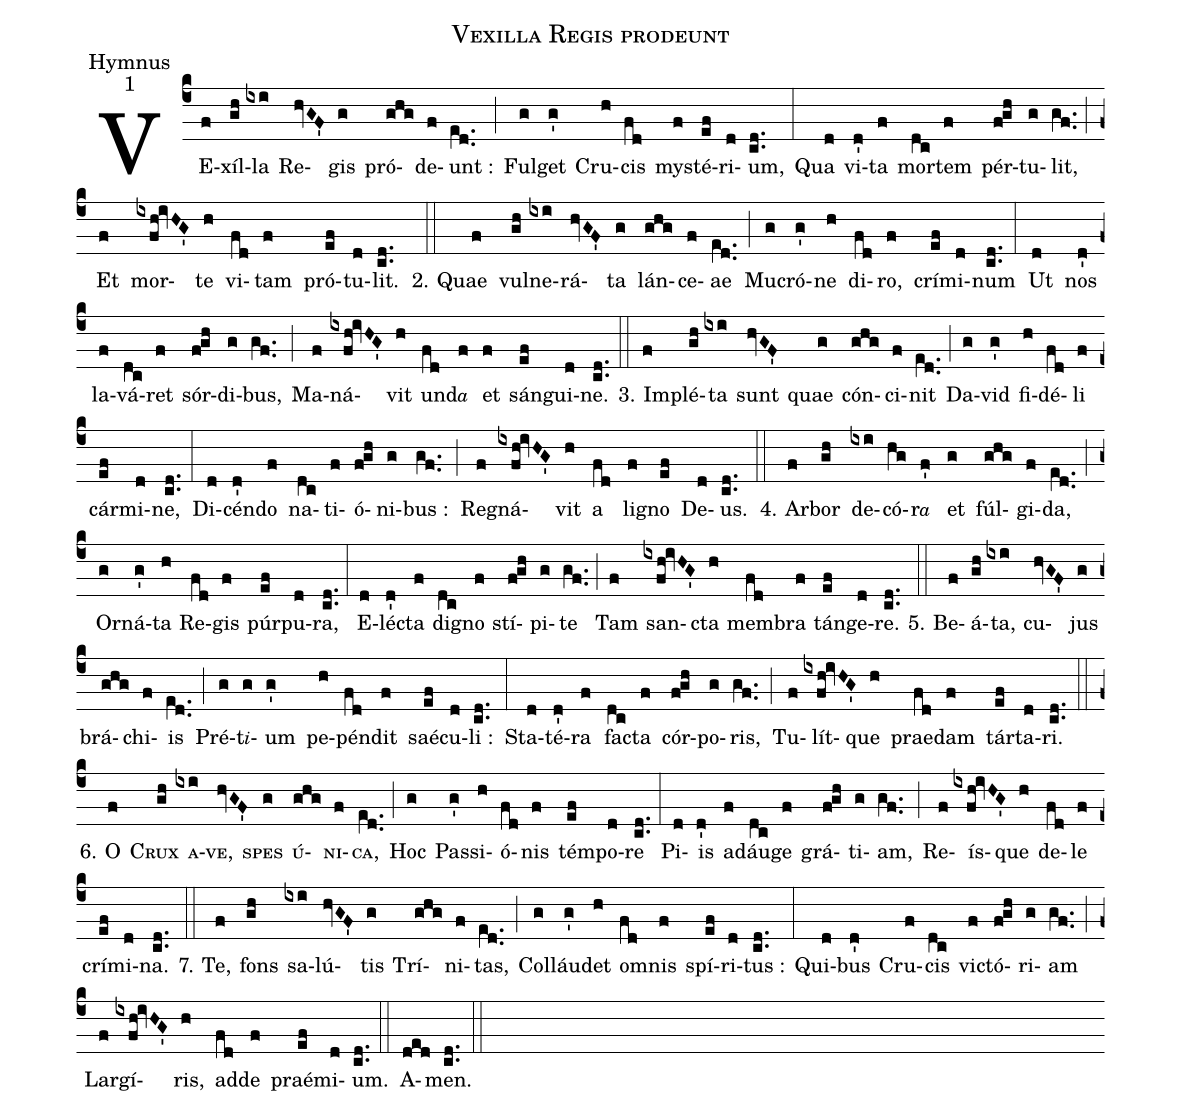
name:Vexilla Regis prodeunt;
office-part:Hymnus;
mode:1;
%%
(c4) VE(f)xíl(gh)la(ixi) Re(hvGF')gis(g) pró(ghg)de(f)unt :(e[ll:1]d..) (;) Ful(g)get(g') Cru(h)cis(fd) my(f)sté(ef)ri(d)um,(cd..) (:) Qua(d) vi(d')ta(f) mor(dc)tem(f) pér(fgh)tu(g)lit,(gf..) (;) Et(f) mor(ixfh!ivHG')te(h) vi(fd)tam(f) pró(ef)tu(d)lit.(cd..) (::)
2. Quae(f) vul(gh)ne(ixi)rá(hvGF')ta(g) lán(ghg)ce(f)ae(e[ll:1]d..) (;) Mu(g)cró(g')ne(h) di(fd)ro,(f) crí(ef)mi(d)num(cd..) (:) Ut(d) nos(d') la(f)vá(dc)ret(f) sór(fgh)di(g)bus,(gf..) (;) Ma(f)ná(ixfh!ivHG')vit(h) un(fd)d{<e>a</e>}(f) et(f) sán(ef)gui(d)ne.(cd..) (::)
3. Im(f)plé(gh)ta(ixi) sunt(hvGF') quae(g) cón(ghg)ci(f)nit(e[ll:1]d..) (;) Da(g)vid(g') fi(h)dé(fd)li(f) cár(ef)mi(d)ne,(cd..) (:) Di(d)cén(d')do(f) na(dc)ti(f)ó(fgh)ni(g)bus :(gf..) (;) Re(f)gná(ixfh!ivHG')vit(h) a(fd) li(f)gno(ef) De(d)us.(cd..) (::)
4. Ar(f)bor(gh) de(ixi)có(hg)r{<e>a</e>}(f') et(g) fúl(ghg)gi(f)da,(e[ll:1]d..) (;) Or(g)ná(g')ta(h) Re(fd)gis(f) púr(ef)pu(d)ra,(cd..) (:) E(d)lé(d')cta(f) di(dc)gno(f) stí(fgh)pi(g)te(gf..) (;) Tam(f) san(ixfh!ivHG')cta(h) mem(fd)bra(f) tán(ef)ge(d)re.(cd..) (::)
5. Be(f)á(gh)ta,(ixi) cu(hvGF')jus(g) brá(ghg)chi(f)is(e[ll:1]d..) (;) Pré(g)t{<e>i</e>}(g)um(g') pe(h)pén(fd)dit(f) saé(ef)cu(d)li :(cd..) (:) Sta(d)té(d')ra(f) fa(dc)cta(f) cór(fgh)po(g)ris,(gf..) (;) Tu(f)lít(ixfh!ivHG')que(h) prae(fd)dam(f) tár(ef)ta(d)ri.(cd..) (::)
6.
<sc>O</sc>(f)
<sc>Crux</sc>(gh)
<sc>a</sc>(ixi)<sc>ve,</sc>(hvGF')
<sc>spes</sc>(g)
<sc>ú</sc>(ghg)<sc>ni</sc>(f)<sc>ca,</sc>(e[ll:1]d..) (;)
Hoc(g) Pas(g')si(h)ó(fd)nis(f) tém(ef)po(d)re(cd..) (:) Pi(d)is(d') ad(f)áu(dc)ge(f) grá(fgh)ti(g)am,(gf..) (;) Re(f)ís(ixfh!ivHG')que(h) de(fd)le(f) crí(ef)mi(d)na.(cd..) (::)
7. Te,(f) fons(gh) sa(ixi)lú(hvGF')tis(g) Trí(ghg)ni(f)tas,(e[ll:1]d..) (;) Col(g)láu(g')det(h) o(fd)mnis(f) spí(ef)ri(d)tus :(cd..) (:) Qui(d)bus(d') Cru(f)cis(dc) vi(f)ctó(fgh)ri(g)am(gf..) (;) Lar(f)gí(ixfh!ivHG')ris,(h) ad(fd)de(f) praé(ef)mi(d)um.(cd..) (::)
A(ded)men.(cd..) (::)
